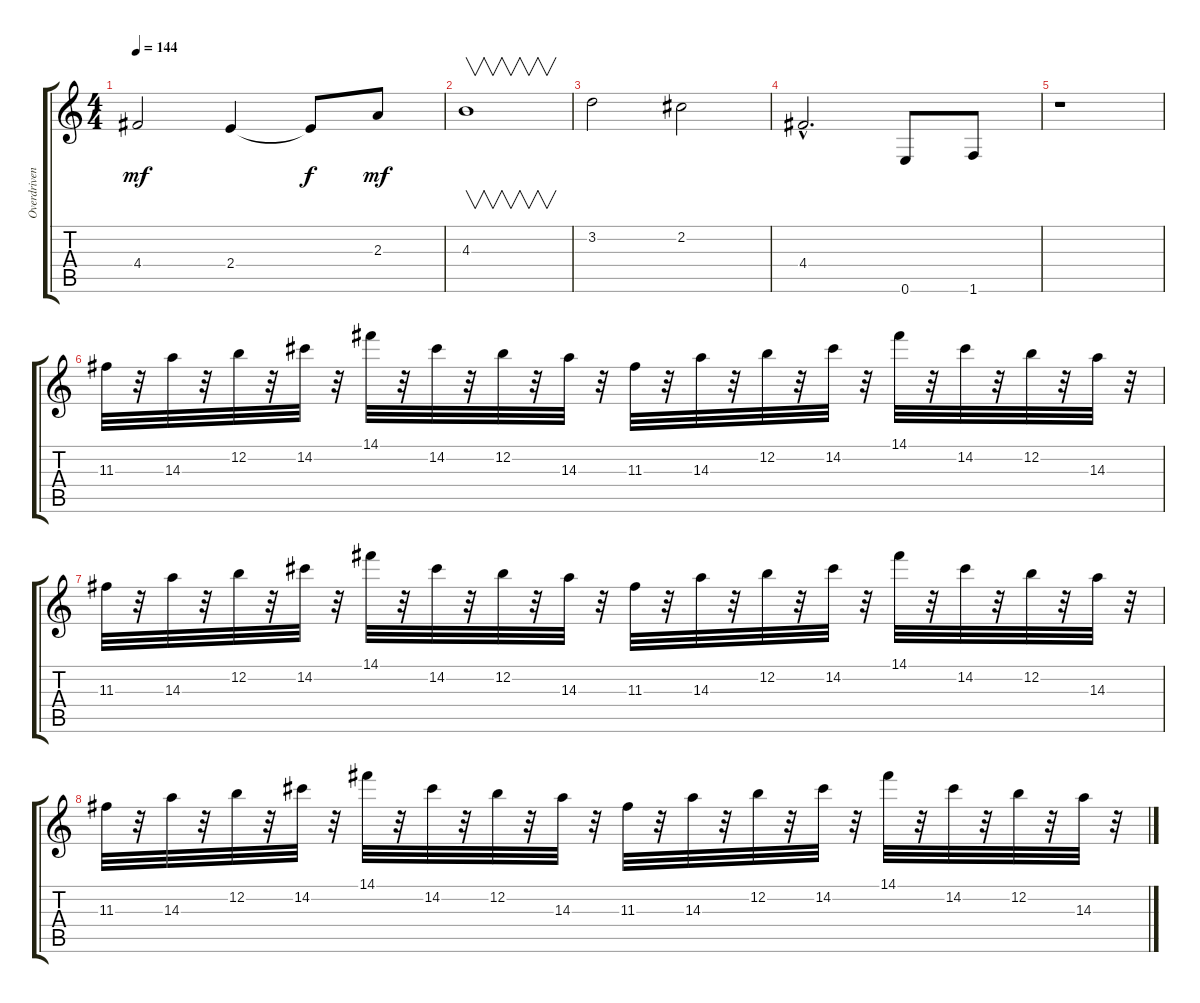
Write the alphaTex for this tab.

\track ("Overdriven Guitar" "Overdriven") {instrument overdrivenguitar}
\staff {score tabs}
\tuning (E4 B3 G3 D3 A2 E2) {hide}
\ts (4 4)
\tempo 144
\clef g2
\ks c
4.4.2{dy mf volume 13} 2.4.4 2.4{t}.8{dy f} 2.3.8{dy mf} |
4.3.1{v} |
3.2.2 2.2.2 |
4.4{hac}.2{d} 0.6.8 1.6.8 |
r.1 |
11.3.32{volume 11} r.32 14.3.32 r.32 12.2.32 r.32 14.2.32 r.32 14.1.32 r.32 14.2.32 r.32 12.2.32 r.32 14.3.32 r.32 11.3.32 r.32 14.3.32 r.32 12.2.32 r.32 14.2.32 r.32 14.1.32 r.32 14.2.32 r.32 12.2.32 r.32 14.3.32 r.32 |
11.3.32 r.32 14.3.32 r.32 12.2.32 r.32 14.2.32 r.32 14.1.32 r.32 14.2.32 r.32 12.2.32 r.32 14.3.32 r.32 11.3.32 r.32 14.3.32 r.32 12.2.32 r.32 14.2.32 r.32 14.1.32 r.32 14.2.32 r.32 12.2.32 r.32 14.3.32 r.32 |
11.3.32 r.32 14.3.32 r.32 12.2.32 r.32 14.2.32 r.32 14.1.32 r.32 14.2.32 r.32 12.2.32 r.32 14.3.32 r.32 11.3.32 r.32 14.3.32 r.32 12.2.32 r.32 14.2.32 r.32 14.1.32 r.32 14.2.32 r.32 12.2.32 r.32 14.3.32 r.32
